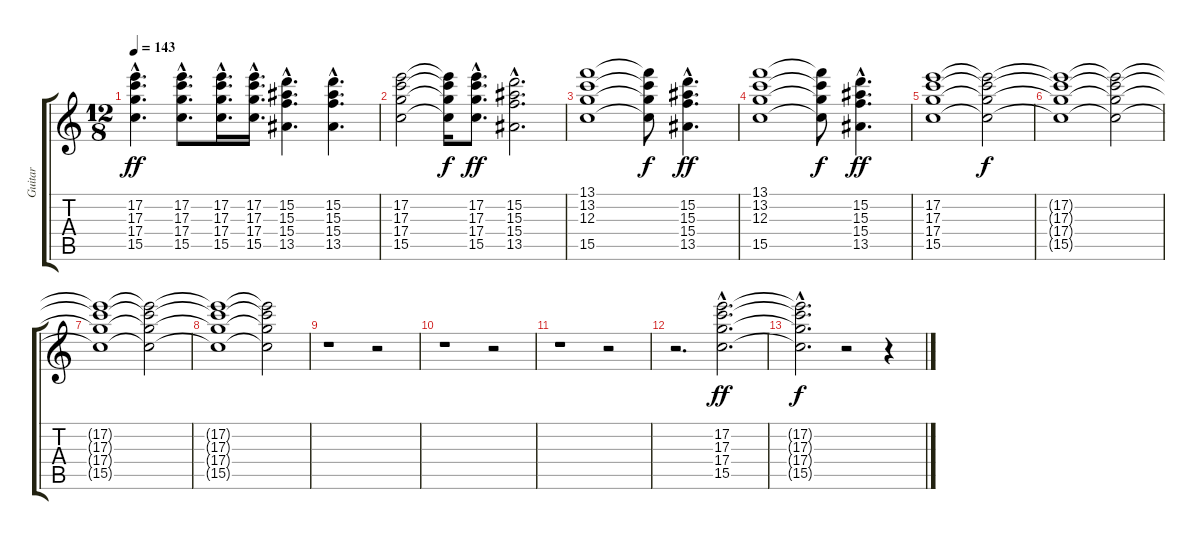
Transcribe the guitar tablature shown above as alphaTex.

\track ("Guitar" "Guitar") {instrument distortionguitar}
\staff {score tabs}
\tuning (E4 B3 G3 D3 A2 E2) {hide}
\ts (12 8)
\tempo 143
\clef g2
\ks c
(17.2{hac} 17.3{hac} 17.4{hac} 15.5{hac}).4{d dy ff} (17.2{hac} 17.3{hac} 17.4{hac} 15.5{hac}).8{d} (17.2{hac} 17.3{hac} 17.4{hac} 15.5{hac}).16{d} (17.2{hac} 17.3{hac} 17.4{hac} 15.5{hac}).16{d} (15.2{hac} 15.3{hac} 15.4{hac} 13.5{hac}).4{d} (15.2{hac} 15.3{hac} 15.4{hac} 13.5{hac}).4{d} |
(17.2 17.3 17.4 15.5).2 (17.2{t} 17.3{t} 17.4{t} 15.5{t}).16{dy f} (17.2{hac} 17.3{hac} 17.4{hac} 15.5{hac}).8{d dy ff} (15.2{hac} 15.3{hac} 15.4{hac} 13.5{hac}).2{d} |
(13.1 13.2 12.3 15.5).1 (13.1{t} 13.2{t} 12.3{t} 15.5{t}).8{dy f} (15.2{hac} 15.3{hac} 15.4{hac} 13.5{hac}).4{d dy ff} |
(13.1 13.2 12.3 15.5).1 (13.1{t} 13.2{t} 12.3{t} 15.5{t}).8{dy f} (15.2{hac} 15.3{hac} 15.4{hac} 13.5{hac}).4{d dy ff} |
(17.2 17.3 17.4 15.5).1 (17.2{t} 17.3{t} 17.4{t} 15.5{t}).2{dy f} |
(17.2{t} 17.3{t} 17.4{t} 15.5{t}).1 (17.2{t} 17.3{t} 17.4{t} 15.5{t}).2 |
(17.2{t} 17.3{t} 17.4{t} 15.5{t}).1 (17.2{t} 17.3{t} 17.4{t} 15.5{t}).2 |
(17.2{t} 17.3{t} 17.4{t} 15.5{t}).1 (17.2{t} 17.3{t} 17.4{t} 15.5{t}).2 |
r.1 r.2 |
r.1 r.2 |
r.1 r.2 |
r.2{d} (17.2{hac} 17.3{hac} 17.4{hac} 15.5{hac}).2{d dy ff} |
(17.2{hac t} 17.3{hac t} 17.4{hac t} 15.5{hac t}).2{d dy f} r.2 r.4
